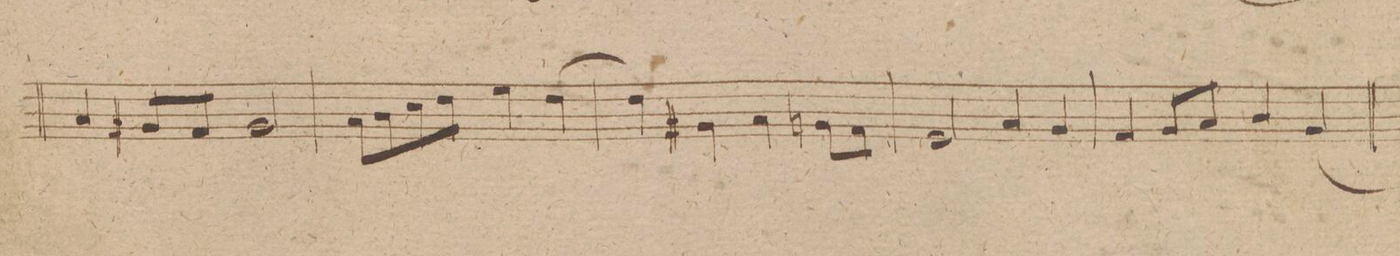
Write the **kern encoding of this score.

**kern	**dynam
*I"Viola.	*
*clefC3	*
*k[f#c#g#d#]	*
*met(c)	*
*M4/4	*
4B/]	.
8A#X/L	.
8G#/J	.
2A#/	.
=59	=59
8B/L	.
8c#\	.
8d#\	.
8e\J	.
4f#\	.
[4e\	.
=60	=60
4e\]	.
4A#X\	.
4B\	.
8AnL\	.
8G#/J	.
=61	=61
2F#/	.
4B/	.
4A/	.
=62	=62
4G#/	.
8A/L	.
8B/J	.
4c#\	.
[4A/	.
=63	=63
*-	*-
